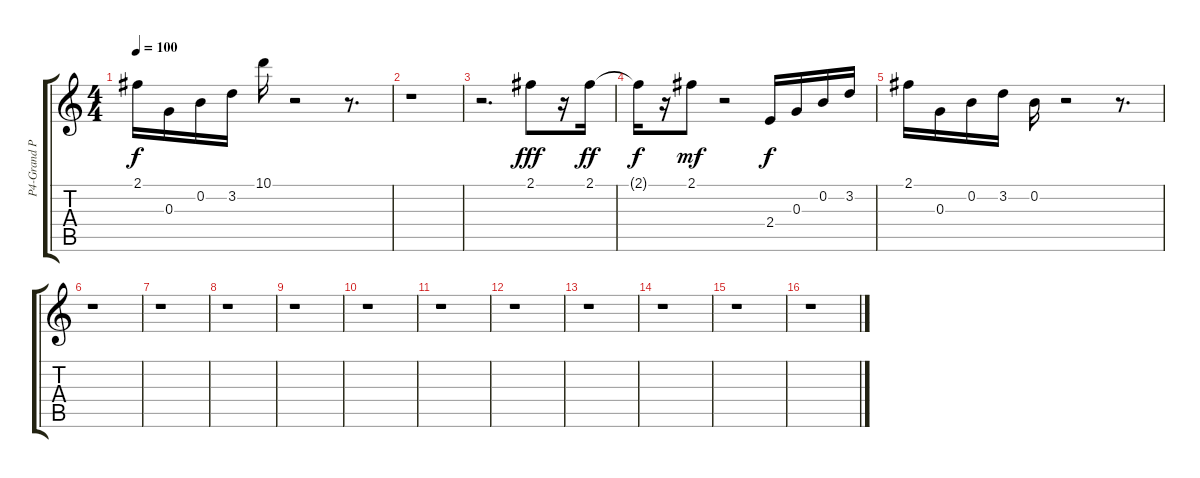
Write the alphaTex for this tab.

\track ("P4-Grand Piano" "P4-Grand P") {instrument acousticguitarsteel}
\staff {score tabs}
\tuning (E4 B3 G3 D3 A2 E2) {hide}
\ts (4 4)
\tempo 100
\clef g2
\ks c
2.1.16{dy f} 0.3.16 0.2.16 3.2.16 10.1.16 r.2 r.8{d} |
r.1 |
r.2{d} 2.1.8{dy fff} r.16 2.1.16{dy ff} |
2.1{t}.16{dy f} r.16 2.1.8{dy mf} r.2 2.4.16{dy f} 0.3.16 0.2.16 3.2.16 |
2.1.16 0.3.16 0.2.16 3.2.16 0.2.16 r.2 r.8{d} |
r.1 |
r.1 |
r.1 |
r.1 |
r.1 |
r.1 |
r.1 |
r.1 |
r.1 |
r.1 |
r.1
